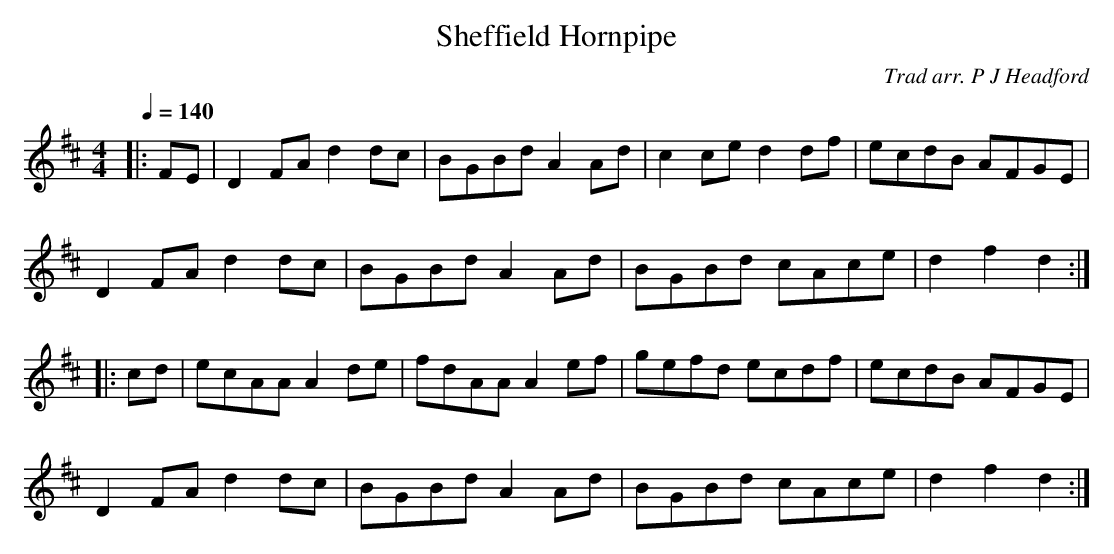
X:1
T:Sheffield Hornpipe
C:Trad arr. P J Headford
M:4/4
L:1/8
Q:1/4=140
K:D
|:FE|D2FA d2dc|BGBd A2Ad|c2ce d2df|ecdB AFGE|
D2FA d2dc|BGBd A2Ad|BGBd cAce|d2f2 d2:|
|:cd|ecAA A2de|fdAA A2ef|gefd ecdf|ecdB AFGE|
D2FA d2dc|BGBd A2Ad|BGBd cAce|d2f2 d2:|]
